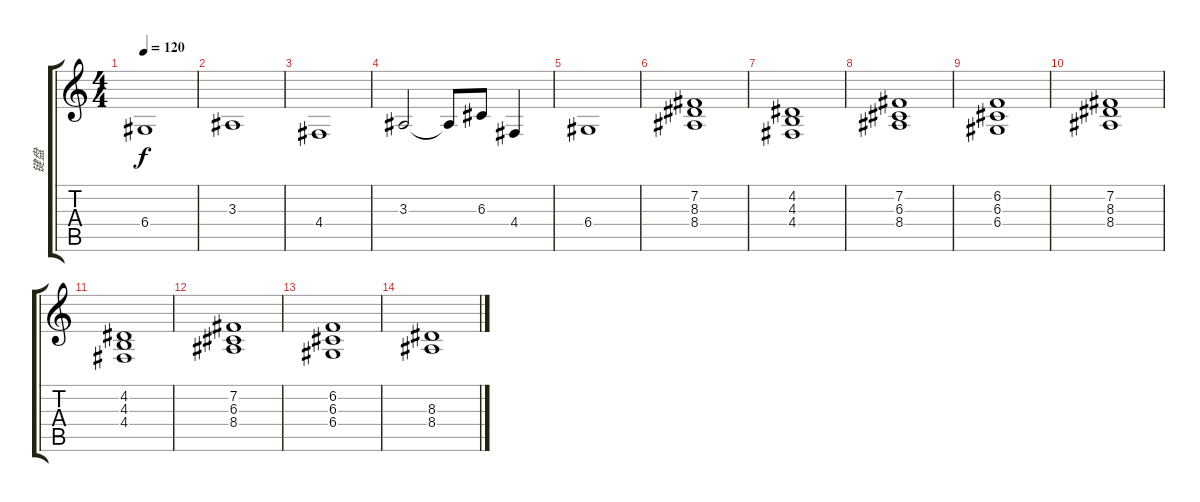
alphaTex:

\track ("键盘" "键盘") {instrument stringensemble1}
\staff {score tabs}
\tuning (E4 B3 G3 D3 A2 E2) {hide}
\ts (4 4)
\tempo 120
\clef g2
\ks c
6.4.1{dy f} |
3.3.1 |
4.4.1 |
3.3.2 3.3{t}.8 6.3.8 4.4.4 |
6.4.1 |
(7.2 8.3 8.4).1 |
(4.2 4.3 4.4).1 |
(7.2 6.3 8.4).1 |
(6.2 6.3 6.4).1 |
(7.2 8.3 8.4).1 |
(4.2 4.3 4.4).1 |
(7.2 6.3 8.4).1 |
(6.2 6.3 6.4).1 |
(8.3 8.4).1
